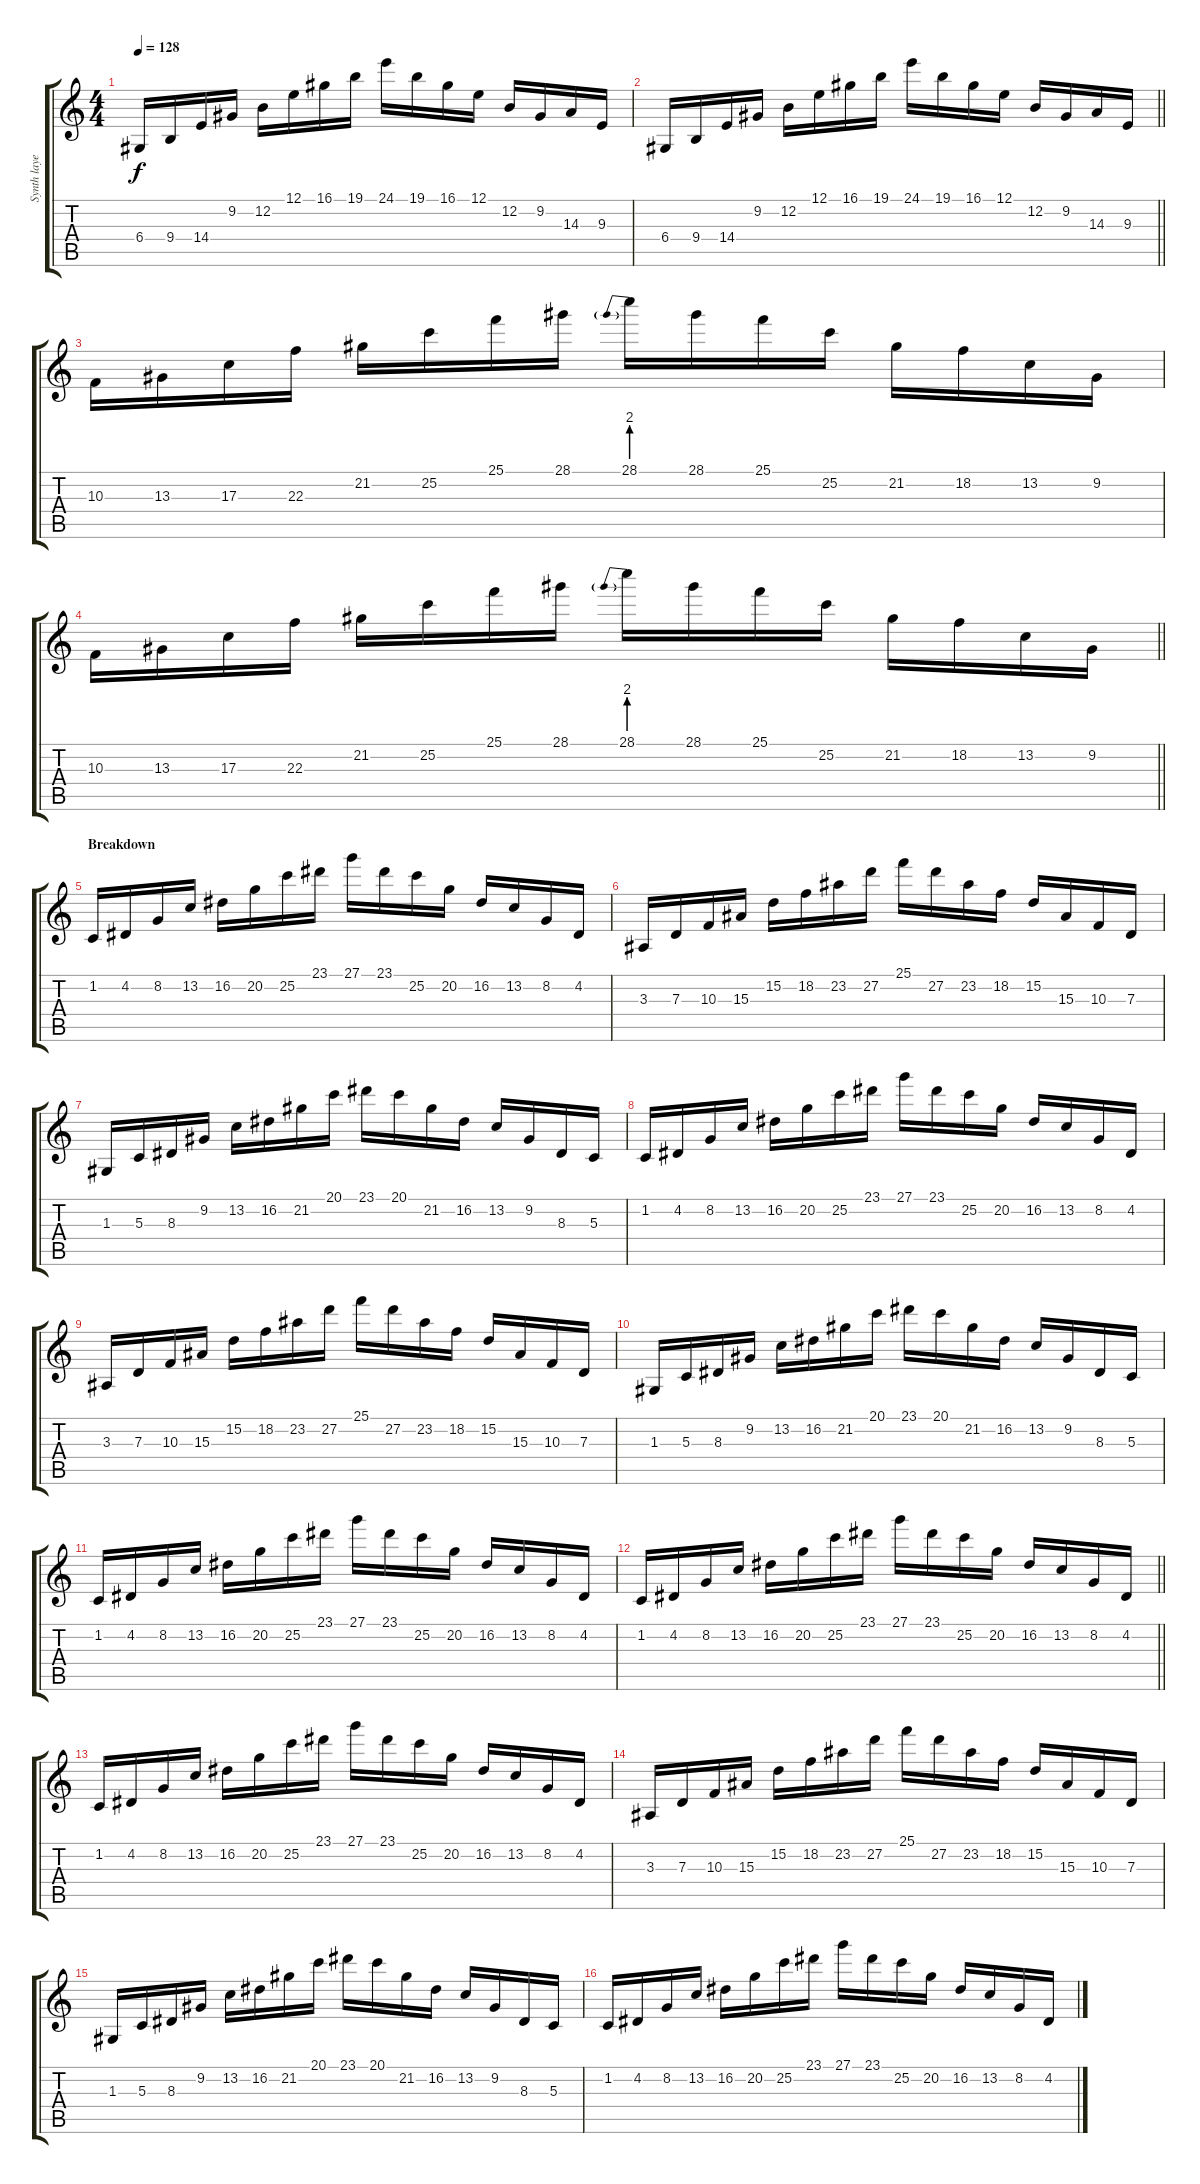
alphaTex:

\track ("Synth layer 1" "Synth laye") {instrument pad2warm}
\staff {score tabs}
\tuning (E4 B3 G3 D3 A2 E2) {hide}
\ts (4 4)
\tempo 128
\clef g2
\ks c
6.4.16{dy f} 9.4.16 14.4.16 9.2.16 12.2.16 12.1.16 16.1.16 19.1.16 24.1.16 19.1.16 16.1.16 12.1.16 12.2.16 9.2.16 14.3.16 9.3.16 |
\barLineRight lightlight
6.4.16 9.4.16 14.4.16 9.2.16 12.2.16 12.1.16 16.1.16 19.1.16 24.1.16 19.1.16 16.1.16 12.1.16 12.2.16 9.2.16 14.3.16 9.3.16 |
10.3.16 13.3.16 17.3.16 22.3.16 21.2.16 25.2.16 25.1.16 28.1.16 28.1{be (prebend 0 8 60 8)}.16 28.1.16 25.1.16 25.2.16 21.2.16 18.2.16 13.2.16 9.2.16 |
\barLineRight lightlight
10.3.16 13.3.16 17.3.16 22.3.16 21.2.16 25.2.16 25.1.16 28.1.16 28.1{be (prebend 0 8 60 8)}.16 28.1.16 25.1.16 25.2.16 21.2.16 18.2.16 13.2.16 9.2.16 |
\section ("" "Breakdown")
1.2.16 4.2.16 8.2.16 13.2.16 16.2.16 20.2.16 25.2.16 23.1.16 27.1.16 23.1.16 25.2.16 20.2.16 16.2.16 13.2.16 8.2.16 4.2.16 |
3.3.16 7.3.16 10.3.16 15.3.16 15.2.16 18.2.16 23.2.16 27.2.16 25.1.16 27.2.16 23.2.16 18.2.16 15.2.16 15.3.16 10.3.16 7.3.16 |
1.3.16 5.3.16 8.3.16 9.2.16 13.2.16 16.2.16 21.2.16 20.1.16 23.1.16 20.1.16 21.2.16 16.2.16 13.2.16 9.2.16 8.3.16 5.3.16 |
1.2.16 4.2.16 8.2.16 13.2.16 16.2.16 20.2.16 25.2.16 23.1.16 27.1.16 23.1.16 25.2.16 20.2.16 16.2.16 13.2.16 8.2.16 4.2.16 |
3.3.16 7.3.16 10.3.16 15.3.16 15.2.16 18.2.16 23.2.16 27.2.16 25.1.16 27.2.16 23.2.16 18.2.16 15.2.16 15.3.16 10.3.16 7.3.16 |
1.3.16 5.3.16 8.3.16 9.2.16 13.2.16 16.2.16 21.2.16 20.1.16 23.1.16 20.1.16 21.2.16 16.2.16 13.2.16 9.2.16 8.3.16 5.3.16 |
1.2.16 4.2.16 8.2.16 13.2.16 16.2.16 20.2.16 25.2.16 23.1.16 27.1.16 23.1.16 25.2.16 20.2.16 16.2.16 13.2.16 8.2.16 4.2.16 |
\barLineRight lightlight
1.2.16 4.2.16 8.2.16 13.2.16 16.2.16 20.2.16 25.2.16 23.1.16 27.1.16 23.1.16 25.2.16 20.2.16 16.2.16 13.2.16 8.2.16 4.2.16 |
1.2.16 4.2.16 8.2.16 13.2.16 16.2.16 20.2.16 25.2.16 23.1.16 27.1.16 23.1.16 25.2.16 20.2.16 16.2.16 13.2.16 8.2.16 4.2.16 |
3.3.16 7.3.16 10.3.16 15.3.16 15.2.16 18.2.16 23.2.16 27.2.16 25.1.16 27.2.16 23.2.16 18.2.16 15.2.16 15.3.16 10.3.16 7.3.16 |
1.3.16 5.3.16 8.3.16 9.2.16 13.2.16 16.2.16 21.2.16 20.1.16 23.1.16 20.1.16 21.2.16 16.2.16 13.2.16 9.2.16 8.3.16 5.3.16 |
1.2.16 4.2.16 8.2.16 13.2.16 16.2.16 20.2.16 25.2.16 23.1.16 27.1.16 23.1.16 25.2.16 20.2.16 16.2.16 13.2.16 8.2.16 4.2.16
